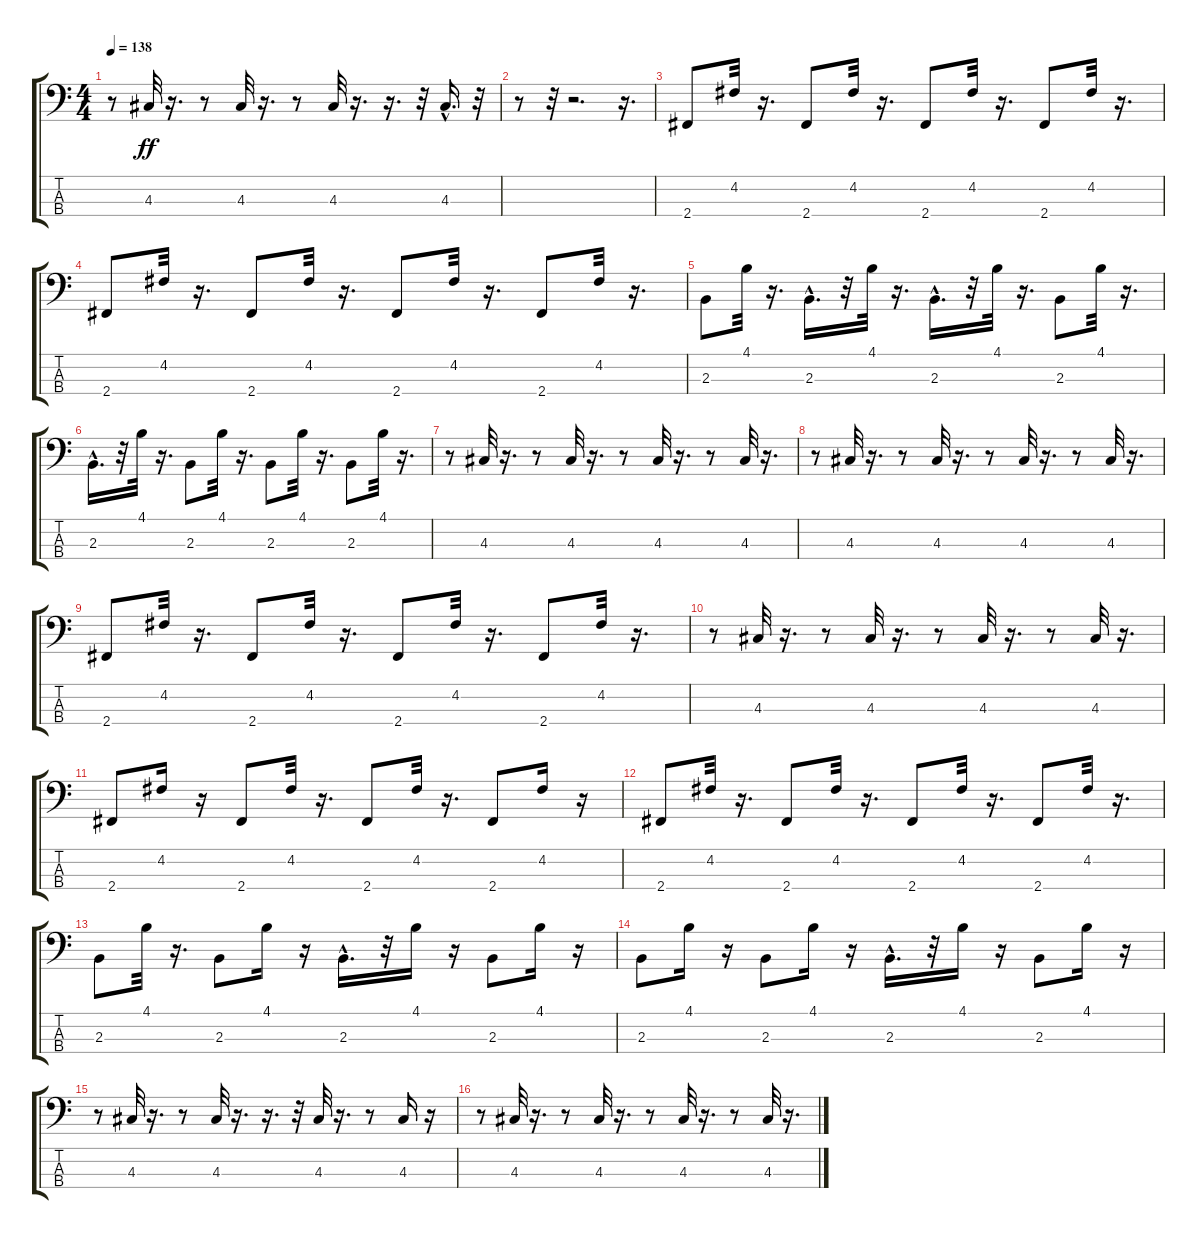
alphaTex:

\track "" {instrument fretlessbass}
\staff {score tabs}
\tuning (G2 D2 A1 E1) {hide}
\ts (4 4)
\tempo 138
\clef f4
\ks c
r.8{dy ff} 4.3.32 r.16{d} r.8 4.3.32 r.16{d} r.8 4.3.32 r.16{d} r.16{d} r.32 4.3{hac}.16{d} r.32 |
r.8 r.32 r.2{d} r.16{d} |
2.4.8 4.2.32 r.16{d} 2.4.8 4.2.32 r.16{d} 2.4.8 4.2.32 r.16{d} 2.4.8 4.2.32 r.16{d} |
2.4.8 4.2.32 r.16{d} 2.4.8 4.2.32 r.16{d} 2.4.8 4.2.32 r.16{d} 2.4.8 4.2.32 r.16{d} |
2.3.8 4.1.32 r.16{d} 2.3{hac}.16{d} r.32 4.1.32 r.16{d} 2.3{hac}.16{d} r.32 4.1.32 r.16{d} 2.3.8 4.1.32 r.16{d} |
2.3{hac}.16{d} r.32 4.1.32 r.16{d} 2.3.8 4.1.32 r.16{d} 2.3.8 4.1.32 r.16{d} 2.3.8 4.1.32 r.16{d} |
r.8 4.3.32 r.16{d} r.8 4.3.32 r.16{d} r.8 4.3.32 r.16{d} r.8 4.3.32 r.16{d} |
r.8 4.3.32 r.16{d} r.8 4.3.32 r.16{d} r.8 4.3.32 r.16{d} r.8 4.3.32 r.16{d} |
2.4.8 4.2.32 r.16{d} 2.4.8 4.2.32 r.16{d} 2.4.8 4.2.32 r.16{d} 2.4.8 4.2.32 r.16{d} |
r.8 4.3.32 r.16{d} r.8 4.3.32 r.16{d} r.8 4.3.32 r.16{d} r.8 4.3.32 r.16{d} |
2.4.8 4.2.16 r.16 2.4.8 4.2.32 r.16{d} 2.4.8 4.2.32 r.16{d} 2.4.8 4.2.16 r.16 |
2.4.8 4.2.32 r.16{d} 2.4.8 4.2.32 r.16{d} 2.4.8 4.2.32 r.16{d} 2.4.8 4.2.32 r.16{d} |
2.3.8 4.1.32 r.16{d} 2.3.8 4.1.16 r.16 2.3{hac}.16{d} r.32 4.1.16 r.16 2.3.8 4.1.16 r.16 |
2.3.8 4.1.16 r.16 2.3.8 4.1.16 r.16 2.3{hac}.16{d} r.32 4.1.16 r.16 2.3.8 4.1.16 r.16 |
r.8 4.3.32 r.16{d} r.8 4.3.32 r.16{d} r.16{d} r.32 4.3.32 r.16{d} r.8 4.3.16 r.16 |
r.8 4.3.32 r.16{d} r.8 4.3.32 r.16{d} r.8 4.3.32 r.16{d} r.8 4.3.32 r.16{d}
